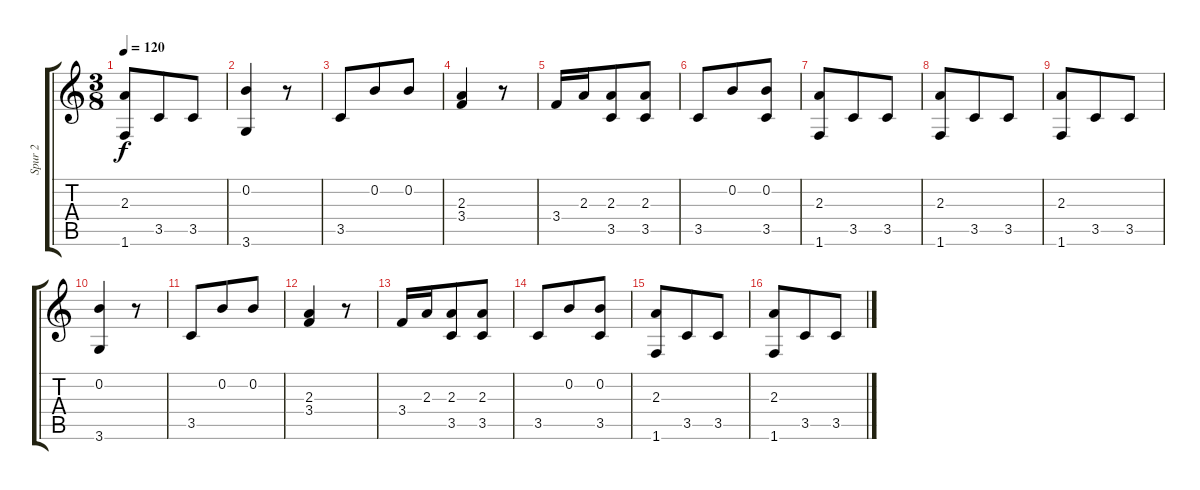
\track ("Spur 2" "Spur 2") {instrument acousticguitarnylon}
\staff {score tabs}
\tuning (E4 B3 G3 D3 A2 E2) {hide}
\ts (3 8)
\tempo 120
\clef g2
\ks c
(2.3 1.6).8{dy f} 3.5.8 3.5.8 |
(0.2 3.6).4 r.8 |
3.5.8 0.2.8 0.2.8 |
(2.3 3.4).4 r.8 |
3.4.16 2.3.16 (2.3 3.5).8 (2.3 3.5).8 |
3.5.8 0.2.8 (0.2 3.5).8 |
(2.3 1.6).8 3.5.8 3.5.8 |
(2.3 1.6).8 3.5.8 3.5.8 |
(2.3 1.6).8 3.5.8 3.5.8 |
(0.2 3.6).4 r.8 |
3.5.8 0.2.8 0.2.8 |
(2.3 3.4).4 r.8 |
3.4.16 2.3.16 (2.3 3.5).8 (2.3 3.5).8 |
3.5.8 0.2.8 (0.2 3.5).8 |
(2.3 1.6).8 3.5.8 3.5.8 |
(2.3 1.6).8 3.5.8 3.5.8
